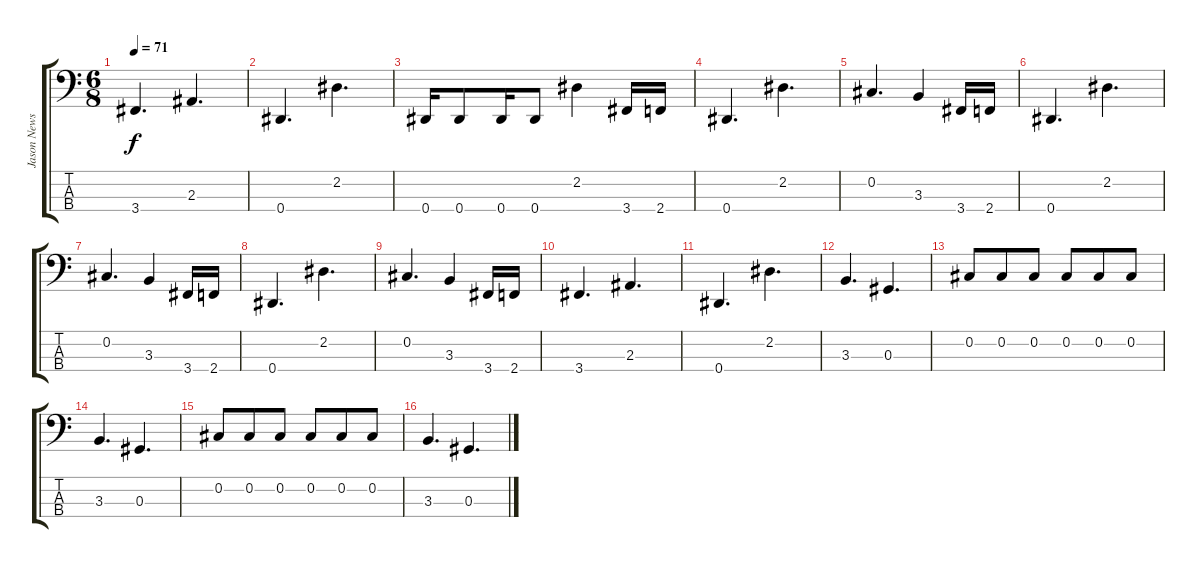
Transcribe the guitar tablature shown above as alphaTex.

\track ("Jason Newsted" "Jason News") {instrument electricbasspick}
\staff {score tabs}
\tuning (Gb2 Db2 Ab1 Eb1) {hide}
\ts (6 8)
\tempo 71
\clef f4
\ks c
3.4.4{d dy f} 2.3.4{d} |
0.4.4{d} 2.2.4{d} |
0.4.16 0.4.8 0.4.16 0.4.8 2.2.4 3.4.16 2.4.16 |
0.4.4{d} 2.2.4{d} |
0.2.4{d} 3.3.4 3.4.16 2.4.16 |
0.4.4{d} 2.2.4{d} |
0.2.4{d} 3.3.4 3.4.16 2.4.16 |
0.4.4{d} 2.2.4{d} |
0.2.4{d} 3.3.4 3.4.16 2.4.16 |
3.4.4{d} 2.3.4{d} |
0.4.4{d} 2.2.4{d} |
3.3.4{d} 0.3.4{d} |
0.2.8 0.2.8 0.2.8 0.2.8 0.2.8 0.2.8 |
3.3.4{d} 0.3.4{d} |
0.2.8 0.2.8 0.2.8 0.2.8 0.2.8 0.2.8 |
3.3.4{d} 0.3.4{d}
